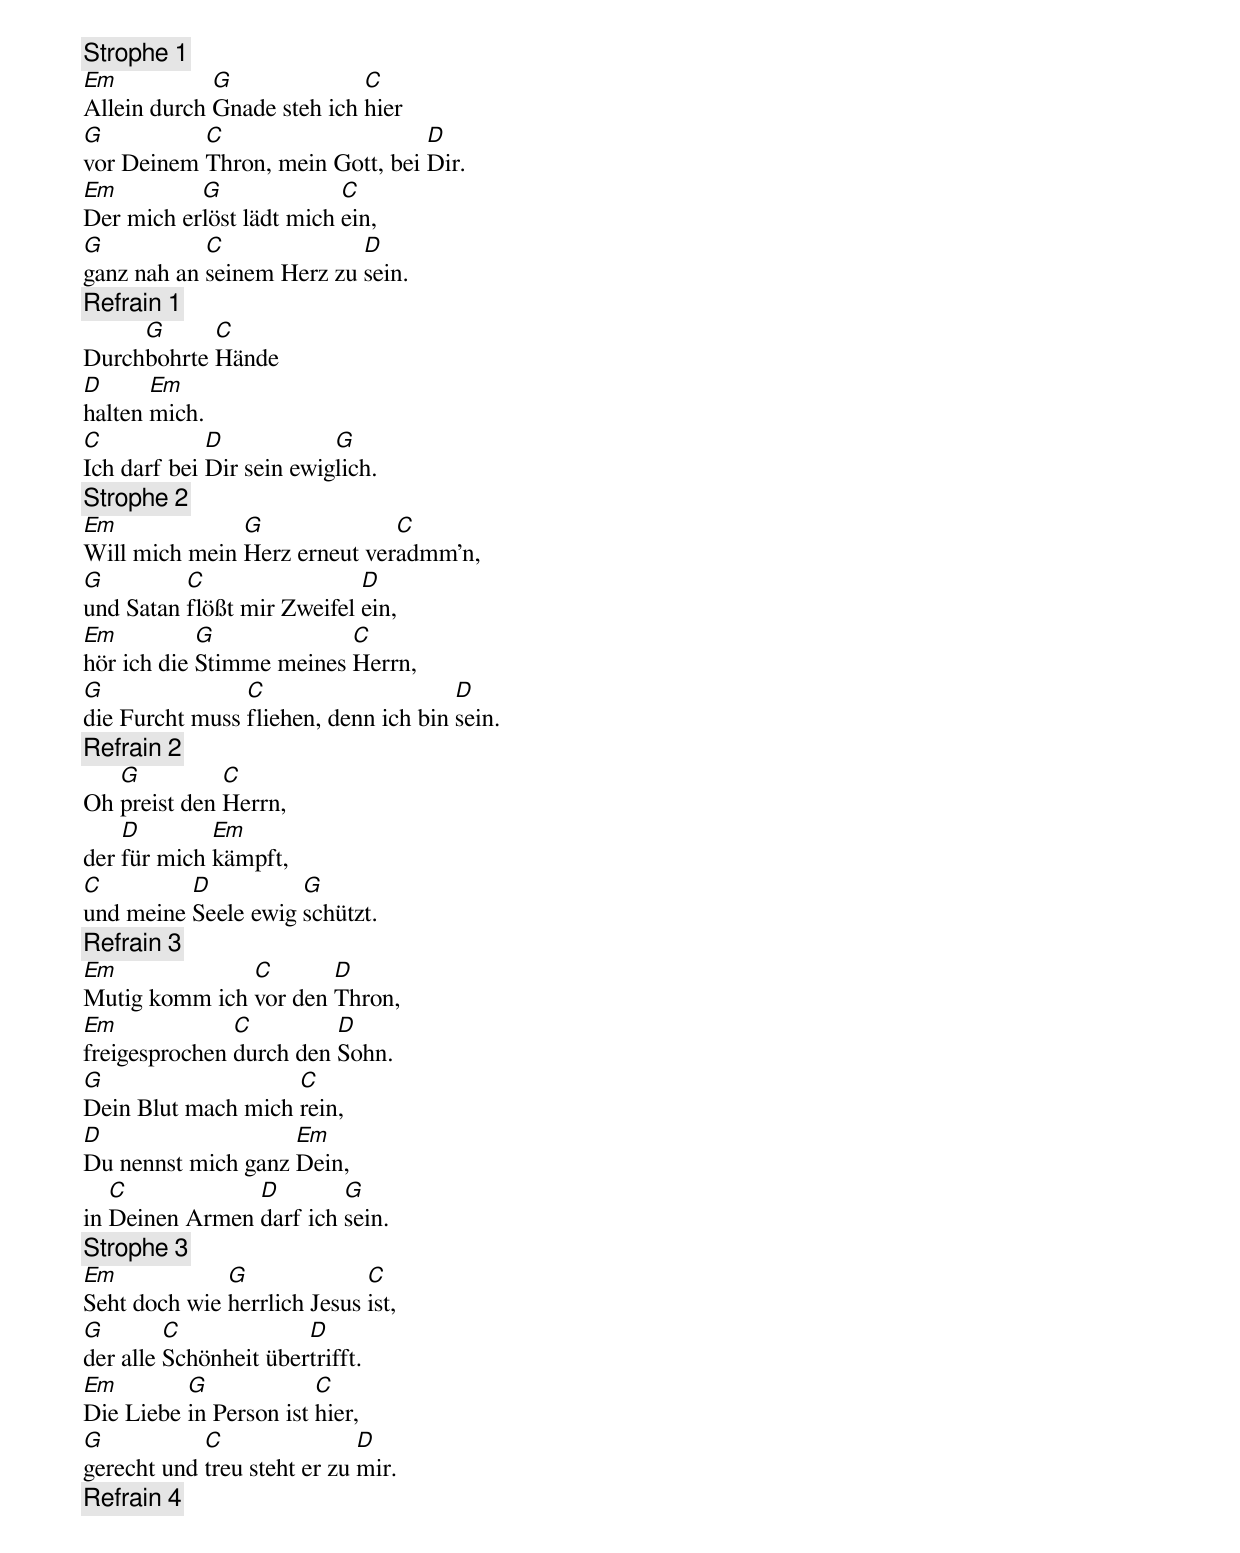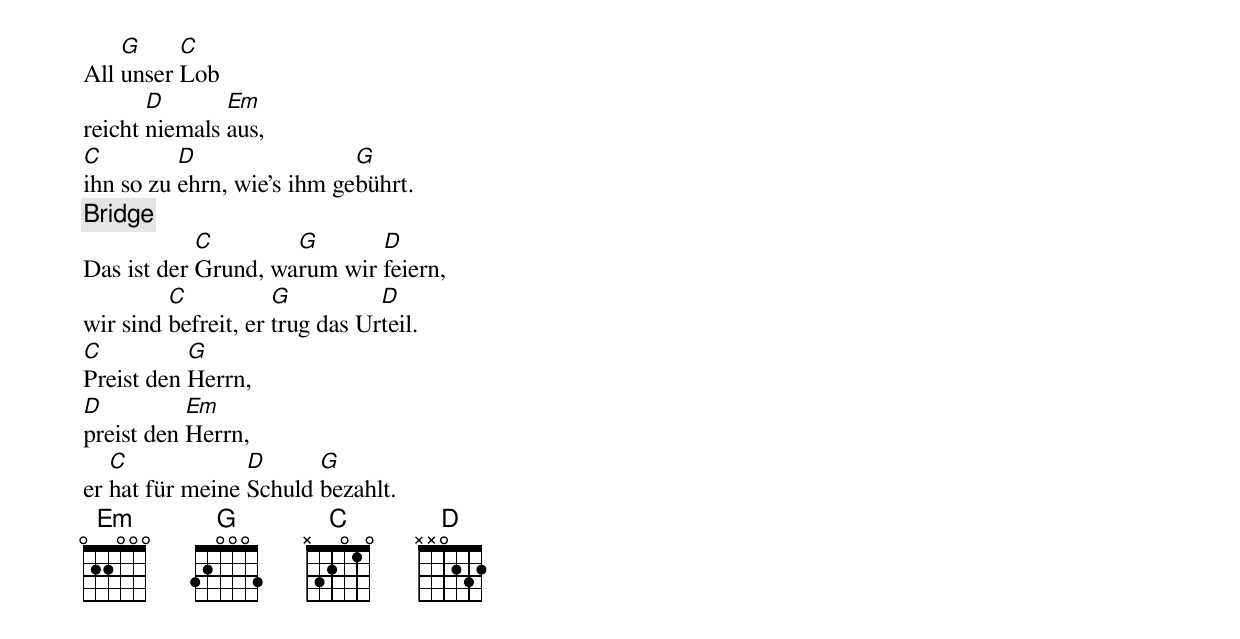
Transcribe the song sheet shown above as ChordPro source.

{comment: Strophe 1}
[Em]Allein durch [G]Gnade steh ich [C]hier
[G]vor Deinem [C]Thron, mein Gott, bei [D]Dir.
[Em]Der mich er[G]löst lädt mich [C]ein,
[G]ganz nah an [C]seinem Herz zu [D]sein.
{comment: Refrain 1}
Durch[G]bohrte [C]Hände
[D]halten [Em]mich.
[C]Ich darf bei [D]Dir sein ewig[G]lich.
{comment: Strophe 2}
[Em]Will mich mein [G]Herz erneut ver[C]admm'n,
[G]und Satan [C]flößt mir Zweifel [D]ein,
[Em]hör ich die [G]Stimme meines [C]Herrn,
[G]die Furcht muss [C]fliehen, denn ich bin [D]sein.
{comment: Refrain 2}
Oh [G]preist den [C]Herrn,
der [D]für mich [Em]kämpft,
[C]und meine [D]Seele ewig [G]schützt.
{comment: Refrain 3}
[Em]Mutig komm ich [C]vor den [D]Thron,
[Em]freigesprochen [C]durch den [D]Sohn.
[G]Dein Blut mach mich [C]rein,
[D]Du nennst mich ganz [Em]Dein,
in [C]Deinen Armen [D]darf ich [G]sein.
{comment: Strophe 3}
[Em]Seht doch wie [G]herrlich Jesus [C]ist,
[G]der alle [C]Schönheit über[D]trifft.
[Em]Die Liebe [G]in Person ist [C]hier,
[G]gerecht und [C]treu steht er zu [D]mir.
{comment: Refrain 4}
All [G]unser [C]Lob
reicht [D]niemals [Em]aus,
[C]ihn so zu [D]ehrn, wie's ihm ge[G]bührt.
{comment: Bridge}
Das ist der [C]Grund, wa[G]rum wir [D]feiern,
wir sind [C]befreit, er [G]trug das Ur[D]teil.
[C]Preist den [G]Herrn,
[D]preist den [Em]Herrn,
er [C]hat für meine [D]Schuld [G]bezahlt.
